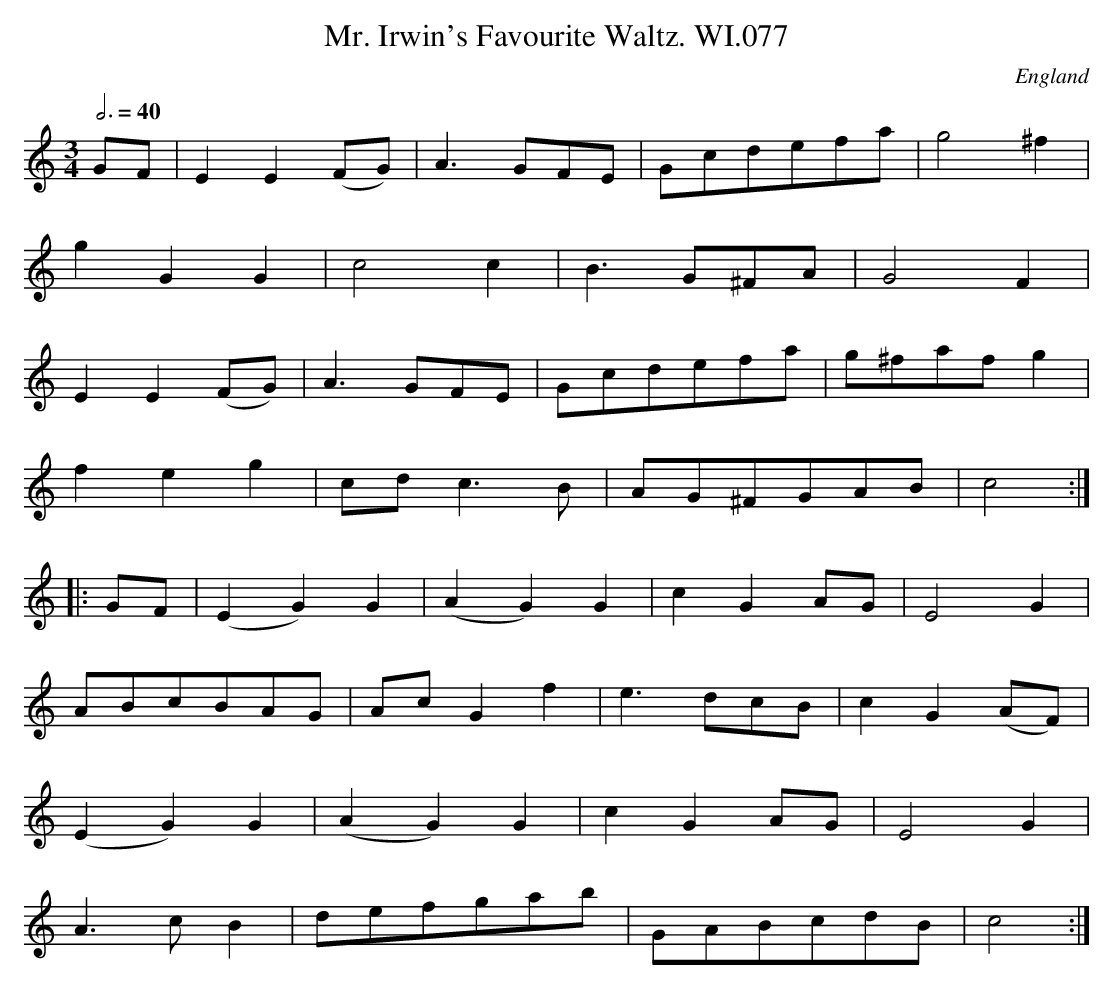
X:1
T:Mr. Irwin's Favourite Waltz. WI.077
M:3/4
L:1/8
Q:3/4=40
O:England
notC:"by Wm. Robinson"
K:C major
GF|E2E2 (FG)|A3GFE|Gcdefa|g4^f2|!
g2G2G2|c4 c2|B3G^FA|G4F2|!
E2E2 (FG)|A3GFE|Gcdefa|g^faf g2|!
f2e2g2|cdc3B|AG^FGAB|c4:|!
|:GF|(E2G2)G2|(A2G2)G2|c2G2AG|E4G2|!
ABcBAG|AcG2f2|e3dcB|c2G2(AF)|!
(E2G2)G2|(A2G2)G2|c2G2AG|E4G2|!
A3cB2|defgab|GABcdB|c4:|
